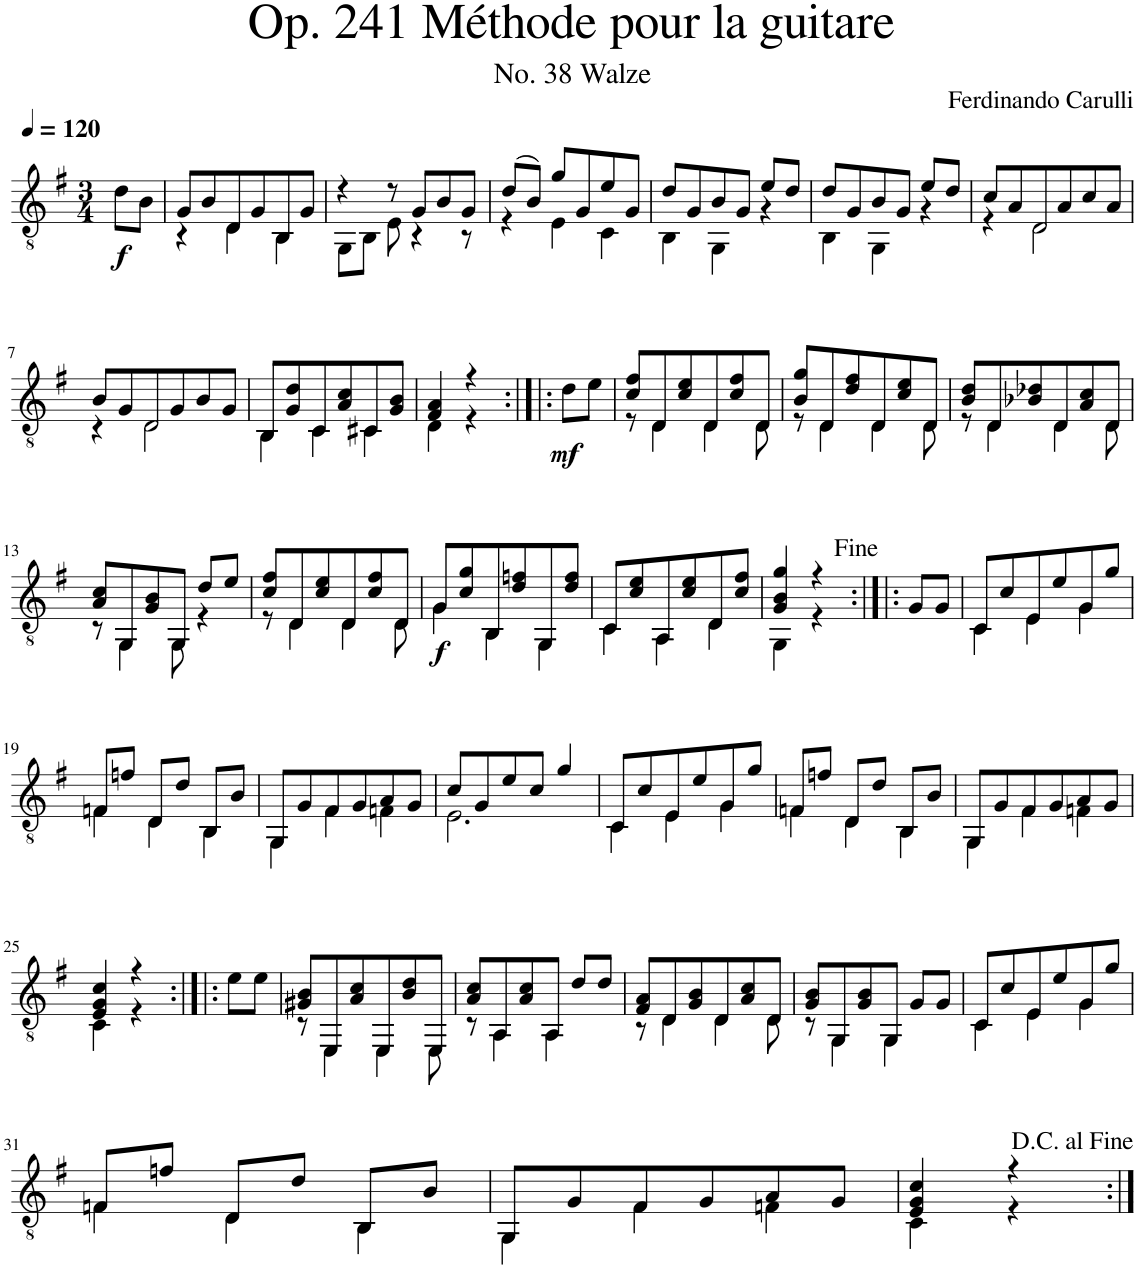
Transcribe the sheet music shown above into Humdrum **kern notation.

**kern	**dynam
*part1	*part1
*staff1	*staff1
*I"Classical Guitar	*
*I'Guit.	*
*clefGv2	*
*k[f#]	*
*M3/4	*
*MM120	*
=	=
!	!LO:DY:b
8d\L	f
8B\J	.
=1	=1
*^	*
8G/L	4r	.
8B/	.	.
8D/	4D\	.
8G/	.	.
8BB/	4BB\	.
8G/J	.	.
=2	=2	=2
4r	8GG\L	.
.	8BB\J	.
8r	8E\	.
8G/L	4r	.
8B/	.	.
8G/J	8r	.
=3	=3	=3
(8d/L	4r	.
8B/J)	.	.
8g/L	4E\	.
8G/	.	.
8e/	4C\	.
8G/J	.	.
=4	=4	=4
8d/L	4BB\	.
8G/	.	.
8B/	4GG\	.
8G/J	.	.
8e/L	4r	.
8d/J	.	.
=5	=5	=5
8d/L	4BB\	.
8G/	.	.
8B/	4GG\	.
8G/J	.	.
8e/L	4r	.
8d/J	.	.
=6	=6	=6
8c/L	4r	.
8A/	.	.
8D/	2D\	.
8A/	.	.
8c/	.	.
8A/J	.	.
!!LO:LB:g=z	!!
=7	=7	=7
8B/L	4r	.
8G/	.	.
8D/	2D\	.
8G/	.	.
8B/	.	.
8G/J	.	.
=8	=8	=8
8BB/L	4BB\	.
8G/ 8d/	.	.
8C/	4C\	.
8A/ 8c/	.	.
8C#X/	4C#\	.
8G/ 8B/J	.	.
=9	=9	=9
4F#/ 4A/	4D\	.
4r	4r	.
=9X1:|!|:	=9X1:|!|:	=9X1:|!|:
!	!	!LO:DY:b
*v	*v	*
8d\L	mf
8e\J	.
=10	=10
*^	*
8c/ 8f#/L	8r	.
8D/	4D\	.
8c/ 8e/	.	.
8D/	4D\	.
8c/ 8f#/	.	.
8D/J	8D\	.
=11	=11	=11
8B/ 8g/L	8r	.
8D/	4D\	.
8d/ 8f#/	.	.
8D/	4D\	.
8c/ 8e/	.	.
8D/J	8D\	.
=12	=12	=12
8B/ 8d/L	8r	.
8D/	4D\	.
8B-X/ 8d-X/	.	.
8D/	4D\	.
8A/ 8c/	.	.
8D/J	8D\	.
!!LO:LB:g=z	!!
=13	=13	=13
8A/ 8c/L	8r	.
8GG/	4GG\	.
8G/ 8B/	.	.
8GG/J	8GG\	.
8d/L	4r	.
8e/J	.	.
=14	=14	=14
8c/ 8f#/L	8r	.
8D/	4D\	.
8c/ 8e/	.	.
8D/	4D\	.
8c/ 8f#/	.	.
8D/J	8D\	.
=15	=15	=15
!	!	!LO:DY:b
8G/L	4G\	f
8c/ 8g/	.	.
8BB/	4BB\	.
8d/ 8fn/	.	.
8GG/	4GG\	.
8d/ 8f/J	.	.
=16	=16	=16
8C/L	4C\	.
8c/ 8e/	.	.
8AA/	4AA\	.
8c/ 8e/	.	.
8D/	4D\	.
8c/ 8f#/J	.	.
=17	=17	=17
4G/ 4B/ 4g/	4GG\	.
4r	4r	.
*v	*v	*
=17X2:|!|:	=17X2:|!|:
8G/L	.
8G/J	.
=18	=18
*^	*
8C/L	4C\	.
8c/	.	.
8E/	4E\	.
8e/	.	.
8G/	4G\	.
8g/J	.	.
!!LO:LB:g=z	!!
=19	=19	=19
8Fn/L	4F\	.
8fn/J	.	.
8D/L	4D\	.
8d/J	.	.
8BB/L	4BB\	.
8B/J	.	.
=20	=20	=20
8GG/L	4GG\	.
8G/	.	.
8F#/	4F#\	.
8G/	.	.
8A/	4Fn\	.
8G/J	.	.
=21	=21	=21
8c/L	2.E\	.
8G/	.	.
8e/	.	.
8c/J	.	.
4g/	.	.
=22	=22	=22
8C/L	4C\	.
8c/	.	.
8E/	4E\	.
8e/	.	.
8G/	4G\	.
8g/J	.	.
=23	=23	=23
8Fn/L	4F\	.
8fn/J	.	.
8D/L	4D\	.
8d/J	.	.
8BB/L	4BB\	.
8B/J	.	.
=24	=24	=24
8GG/L	4GG\	.
8G/	.	.
8F#/	4F#\	.
8G/	.	.
8A/	4Fn\	.
8G/J	.	.
!!LO:LB:g=z	!!
=25	=25	=25
4E/ 4G/ 4c/	4C\	.
4r	4r	.
*v	*v	*
=25X3:|!|:	=25X3:|!|:
8e\L	.
8e\J	.
=26	=26
*^	*
8G#X/ 8B/L	8r	.
8EE/	4EE\	.
8A/ 8c/	.	.
8EE/	4EE\	.
8B/ 8d/	.	.
8EE/J	8EE\	.
=27	=27	=27
8A/ 8c/L	8r	.
8AA/	4AA\	.
8A/ 8c/	.	.
8AA/J	4AA\	.
8d/L	.	.
8d/J	8ryy	.
=28	=28	=28
8F#/ 8A/L	8r	.
8D/	4D\	.
8G/ 8B/	.	.
8D/	4D\	.
8A/ 8c/	.	.
8D/J	8D\	.
=29	=29	=29
8G/ 8B/L	8r	.
8GG/	4GG\	.
8G/ 8B/	.	.
8GG/J	4GG\	.
8G/L	.	.
8G/J	8ryy	.
=30	=30	=30
8C/L	4C\	.
8c/	.	.
8E/	4E\	.
8e/	.	.
8G/	4G\	.
8g/J	.	.
!!LO:LB:g=z	!!
=31	=31	=31
8Fn/L	4F\	.
8fn/J	.	.
8D/L	4D\	.
8d/J	.	.
8BB/L	4BB\	.
8B/J	.	.
=32	=32	=32
8GG/L	4GG\	.
8G/	.	.
8F#/	4F#\	.
8G/	.	.
8A/	4Fn\	.
8G/J	.	.
=33	=33	=33
4E/ 4G/ 4c/	4C\	.
4r	4r	.
*v	*v	*
=:|!	=:|!
*-	*-
